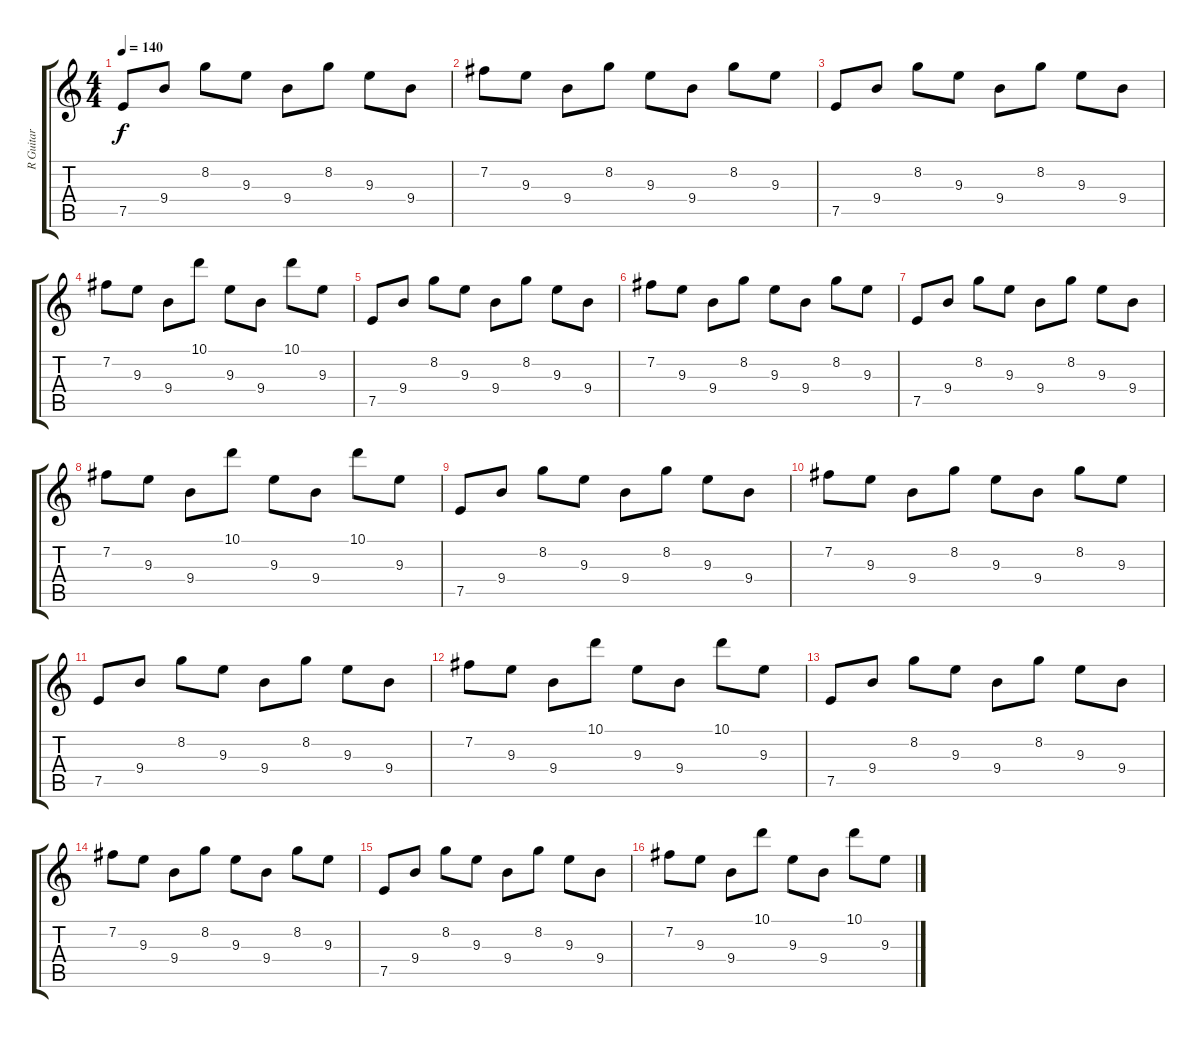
\track ("R Guitar" "R Guitar") {instrument distortionguitar}
\staff {score tabs}
\tuning (E4 B3 G3 D3 A2 E2) {hide}
\ts (4 4)
\tempo 140
\clef g2
\ks c
7.5.8{dy f} 9.4.8 8.2.8 9.3.8 9.4.8 8.2.8 9.3.8 9.4.8 |
7.2.8 9.3.8 9.4.8 8.2.8 9.3.8 9.4.8 8.2.8 9.3.8 |
7.5.8 9.4.8 8.2.8 9.3.8 9.4.8 8.2.8 9.3.8 9.4.8 |
7.2.8 9.3.8 9.4.8 10.1.8 9.3.8 9.4.8 10.1.8 9.3.8 |
7.5.8 9.4.8 8.2.8 9.3.8 9.4.8 8.2.8 9.3.8 9.4.8 |
7.2.8 9.3.8 9.4.8 8.2.8 9.3.8 9.4.8 8.2.8 9.3.8 |
7.5.8 9.4.8 8.2.8 9.3.8 9.4.8 8.2.8 9.3.8 9.4.8 |
7.2.8 9.3.8 9.4.8 10.1.8 9.3.8 9.4.8 10.1.8 9.3.8 |
7.5.8{instrument distortionguitar} 9.4.8 8.2.8 9.3.8 9.4.8 8.2.8 9.3.8 9.4.8 |
7.2.8 9.3.8 9.4.8 8.2.8 9.3.8 9.4.8 8.2.8 9.3.8 |
7.5.8 9.4.8 8.2.8 9.3.8 9.4.8 8.2.8 9.3.8 9.4.8 |
7.2.8 9.3.8 9.4.8 10.1.8 9.3.8 9.4.8 10.1.8 9.3.8 |
7.5.8 9.4.8 8.2.8 9.3.8 9.4.8 8.2.8 9.3.8 9.4.8 |
7.2.8 9.3.8 9.4.8 8.2.8 9.3.8 9.4.8 8.2.8 9.3.8 |
7.5.8 9.4.8 8.2.8 9.3.8 9.4.8 8.2.8 9.3.8 9.4.8 |
7.2.8 9.3.8 9.4.8 10.1.8 9.3.8 9.4.8 10.1.8 9.3.8
